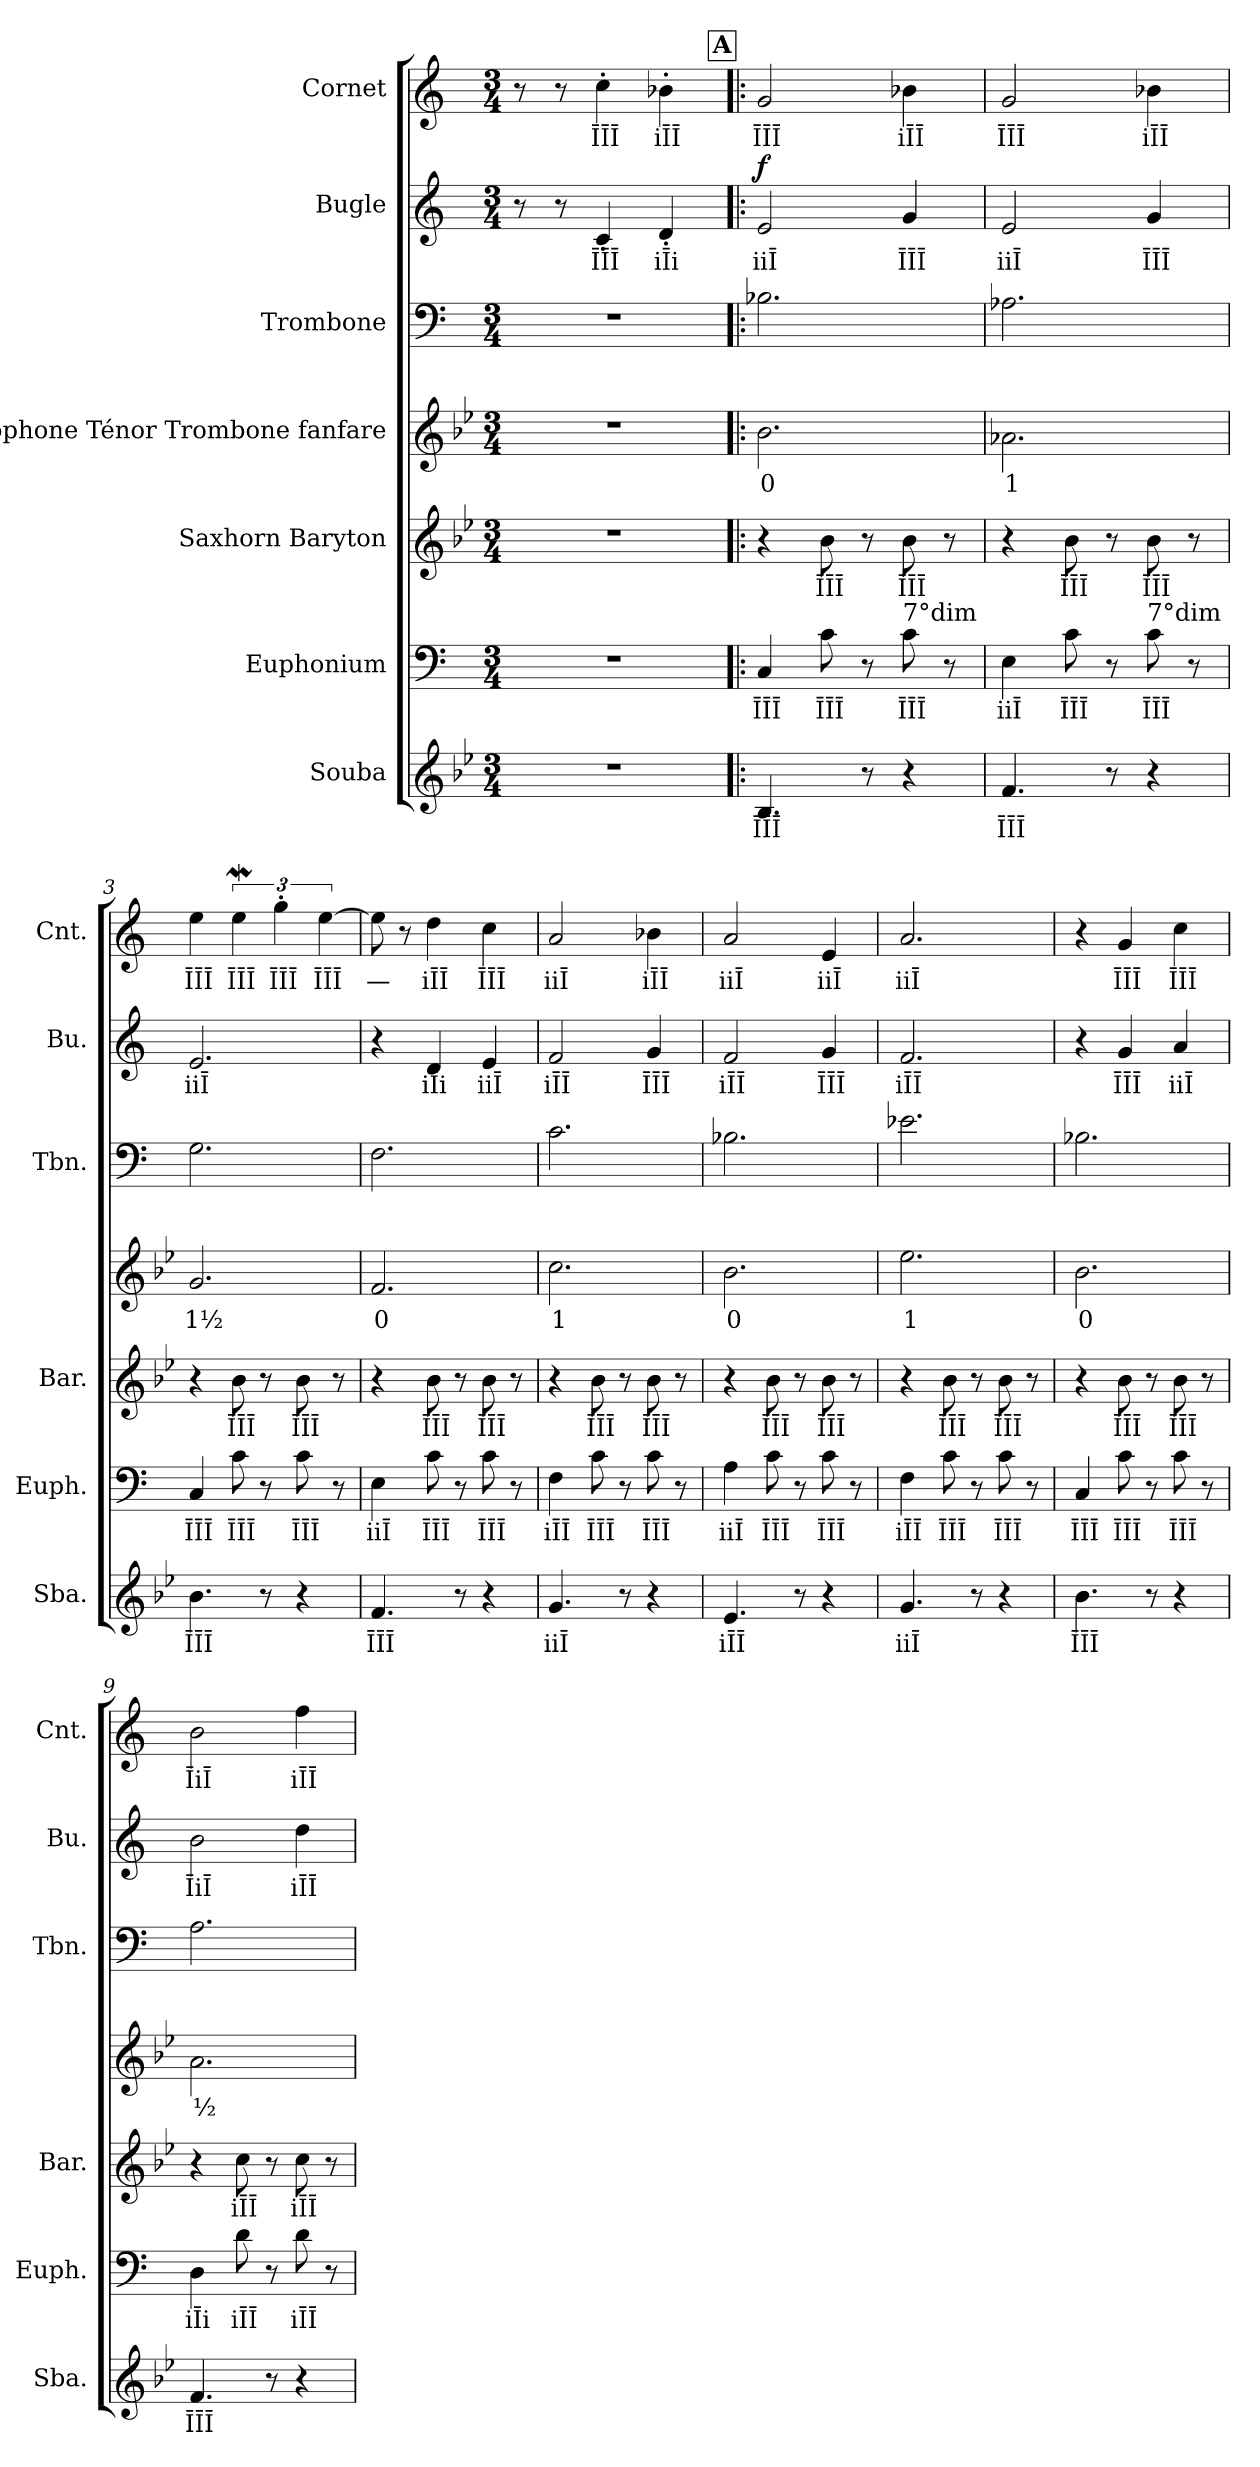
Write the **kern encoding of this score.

**kern	**text	**kern	**text	**kern	**text	**kern	**text	**kern	**kern	**text	**dynam	**kern	**text
*part7	*part7	*part6	*part6	*part5	*part5	*part4	*part4	*part3	*part2	*part2	*part2	*part1	*part1
*staff7	*staff7	*staff6	*staff6	*staff5	*staff5	*staff4	*staff4	*staff3	*staff2	*staff2	*staff2	*staff1	*staff1
*I"Souba	*	*I"Euphonium	*	*I"Saxhorn Baryton	*	*I"Saxophone Ténor Trombone fanfare	*	*I"Trombone	*I"Bugle	*	*	*I"Cornet	*
*I'Sba.	*	*I'Euph.	*	*I'Bar.	*	*	*	*I'Tbn.	*I'Bu.	*	*	*I'Cnt.	*
*clefG2	*	*clefF4	*	*clefG2	*	*clefG2	*	*clefF4	*clefG2	*	*	*clefG2	*
*ITrd15c26	*	*ITrd1c2	*	*ITrd8c14	*	*ITrd8c14	*	*	*ITrd1c2	*	*	*ITrd1c2	*
*k[b-e-]	*	*k[b-e-]	*	*k[b-e-]	*	*k[b-e-]	*	*k[]	*k[b-e-]	*	*	*k[b-e-]	*
*M3/4	*	*M3/4	*	*M3/4	*	*M3/4	*	*M3/4	*M3/4	*	*	*M3/4	*
*MM170	*	*MM170	*	*MM170	*	*MM170	*	*MM170	*MM170	*	*	*MM170	*
=	=	=	=	=	=	=	=	=	=	=	=	=	=
2.r	.	2.r	.	2.r	.	2.r	.	2.r	8r	.	.	8r	.
.	.	.	.	.	.	.	.	.	8r	.	.	8r	.
!	!	!	!	!	!	!	!	!	!	!LO:LY:b	!	!	!LO:LY:b
.	.	.	.	.	.	.	.	.	4B-'/	ĪĪĪ	.	4b-'\	ĪĪĪ
!	!	!	!	!	!	!	!	!	!	!LO:LY:b	!	!	!LO:LY:b
.	.	.	.	.	.	.	.	.	4c'/	iĪi	.	4a-X'\	iĪĪ
!!LO:REH:place=s1:a:B:fs=14:t=A
=1!|:	=1!|:	=1!|:	=1!|:	=1!|:	=1!|:	=1!|:	=1!|:	=1!|:	=1!|:	=1!|:	=1!|:	=1!|:	=1!|:
!	!LO:LY:b	!	!LO:LY:b	!	!	!	!LO:LY:b	!	!	!LO:LY:b	!LO:DY:b	!	!LO:LY:b
4.BBB-/	ĪĪĪ	4BB-/	ĪĪĪ	4r	.	2.B-\	0	2.B-X\	2d/	iiĪ	f	2f/	ĪĪĪ
!	!	!	!LO:LY:b	!	!LO:LY:b	!	!	!	!	!	!	!	!
.	.	8B-\	ĪĪĪ	8B-\	ĪĪĪ	.	.	.	.	.	.	.	.
8r	.	8r	.	8r	.	.	.	.	.	.	.	.	.
!	!	!LO:TX:a:t=7°dim	!	!	!	!	!	!	!	!	!	!	!
!	!	!	!LO:LY:b	!	!LO:LY:b	!	!	!	!	!LO:LY:b	!	!	!LO:LY:b
4r	.	8B-\	ĪĪĪ	8B-\	ĪĪĪ	.	.	.	4f/	ĪĪĪ	.	4a-X\	iĪĪ
.	.	8r	.	8r	.	.	.	.	.	.	.	.	.
=2	=2	=2	=2	=2	=2	=2	=2	=2	=2	=2	=2	=2	=2
!	!LO:LY:b	!	!LO:LY:b	!	!	!	!LO:LY:b	!	!	!LO:LY:b	!	!	!LO:LY:b
4.FF/	ĪĪĪ	4D\	iiĪ	4r	.	2.A-X\	1	2.A-X\	2d/	iiĪ	.	2f/	ĪĪĪ
!	!	!	!LO:LY:b	!	!LO:LY:b	!	!	!	!	!	!	!	!
.	.	8B-\	ĪĪĪ	8B-\	ĪĪĪ	.	.	.	.	.	.	.	.
8r	.	8r	.	8r	.	.	.	.	.	.	.	.	.
!	!	!LO:TX:a:t=7°dim	!	!	!	!	!	!	!	!	!	!	!
!	!	!	!LO:LY:b	!	!LO:LY:b	!	!	!	!	!LO:LY:b	!	!	!LO:LY:b
4r	.	8B-\	ĪĪĪ	8B-\	ĪĪĪ	.	.	.	4f/	ĪĪĪ	.	4a-X\	iĪĪ
.	.	8r	.	8r	.	.	.	.	.	.	.	.	.
=3	=3	=3	=3	=3	=3	=3	=3	=3	=3	=3	=3	=3	=3
!	!LO:LY:b	!	!LO:LY:b	!	!	!	!LO:LY:b	!	!	!LO:LY:b	!	!	!LO:LY:b
4.BB-\	ĪĪĪ	4BB-/	ĪĪĪ	4r	.	2.G/	1½	2.G\	2.d/	iiĪ	.	4dd\	ĪĪĪ
!	!	!	!LO:LY:b	!	!LO:LY:b	!	!	!	!	!	!	!	!LO:LY:b
.	.	8B-\	ĪĪĪ	8B-\	ĪĪĪ	.	.	.	.	.	.	6ddW\	ĪĪĪ
8r	.	8r	.	8r	.	.	.	.	.	.	.	.	.
!	!	!	!	!	!	!	!	!	!	!	!	!	!LO:LY:b
.	.	.	.	.	.	.	.	.	.	.	.	6ff'\	ĪĪĪ
!	!	!	!LO:LY:b	!	!LO:LY:b	!	!	!	!	!	!	!	!
4r	.	8B-\	ĪĪĪ	8B-\	ĪĪĪ	.	.	.	.	.	.	.	.
!	!	!	!	!	!	!	!	!	!	!	!	!	!LO:LY:b
.	.	.	.	.	.	.	.	.	.	.	.	[6dd\	ĪĪĪ
.	.	8r	.	8r	.	.	.	.	.	.	.	.	.
!!LO:PB:g=z
=4	=4	=4	=4	=4	=4	=4	=4	=4	=4	=4	=4	=4	=4
!	!LO:LY:b	!	!LO:LY:b	!	!	!	!LO:LY:b	!	!	!	!	!	!LO:LY:b
4.FF/	ĪĪĪ	4D\	iiĪ	4r	.	2.F/	0	2.F\	4r	.	.	8dd\]	—
.	.	.	.	.	.	.	.	.	.	.	.	8r	.
!	!	!	!LO:LY:b	!	!LO:LY:b	!	!	!	!	!LO:LY:b	!	!	!LO:LY:b
.	.	8B-\	ĪĪĪ	8B-\	ĪĪĪ	.	.	.	4c/	iĪi	.	4cc\	iĪĪ
8r	.	8r	.	8r	.	.	.	.	.	.	.	.	.
!	!	!	!LO:LY:b	!	!LO:LY:b	!	!	!	!	!LO:LY:b	!	!	!LO:LY:b
4r	.	8B-\	ĪĪĪ	8B-\	ĪĪĪ	.	.	.	4d/	iiĪ	.	4b-\	ĪĪĪ
.	.	8r	.	8r	.	.	.	.	.	.	.	.	.
=5	=5	=5	=5	=5	=5	=5	=5	=5	=5	=5	=5	=5	=5
!	!LO:LY:b	!	!LO:LY:b	!	!	!	!LO:LY:b	!	!	!LO:LY:b	!	!	!LO:LY:b
4.GG/	iiĪ	4E-\	iĪĪ	4r	.	2.c\	1	2.c\	2e-/	iĪĪ	.	2g/	iiĪ
!	!	!	!LO:LY:b	!	!LO:LY:b	!	!	!	!	!	!	!	!
.	.	8B-\	ĪĪĪ	8B-\	ĪĪĪ	.	.	.	.	.	.	.	.
8r	.	8r	.	8r	.	.	.	.	.	.	.	.	.
!	!	!	!LO:LY:b	!	!LO:LY:b	!	!	!	!	!LO:LY:b	!	!	!LO:LY:b
4r	.	8B-\	ĪĪĪ	8B-\	ĪĪĪ	.	.	.	4f/	ĪĪĪ	.	4a-X\	iĪĪ
.	.	8r	.	8r	.	.	.	.	.	.	.	.	.
=6	=6	=6	=6	=6	=6	=6	=6	=6	=6	=6	=6	=6	=6
!	!LO:LY:b	!	!LO:LY:b	!	!	!	!LO:LY:b	!	!	!LO:LY:b	!	!	!LO:LY:b
4.EE-/	iĪĪ	4G\	iiĪ	4r	.	2.B-\	0	2.B-X\	2e-/	iĪĪ	.	2g/	iiĪ
!	!	!	!LO:LY:b	!	!LO:LY:b	!	!	!	!	!	!	!	!
.	.	8B-\	ĪĪĪ	8B-\	ĪĪĪ	.	.	.	.	.	.	.	.
8r	.	8r	.	8r	.	.	.	.	.	.	.	.	.
!	!	!	!LO:LY:b	!	!LO:LY:b	!	!	!	!	!LO:LY:b	!	!	!LO:LY:b
4r	.	8B-\	ĪĪĪ	8B-\	ĪĪĪ	.	.	.	4f/	ĪĪĪ	.	4d/	iiĪ
.	.	8r	.	8r	.	.	.	.	.	.	.	.	.
=7	=7	=7	=7	=7	=7	=7	=7	=7	=7	=7	=7	=7	=7
!	!LO:LY:b	!	!LO:LY:b	!	!	!	!LO:LY:b	!	!	!LO:LY:b	!	!	!LO:LY:b
4.GG/	iiĪ	4E-\	iĪĪ	4r	.	2.e-\	1	2.e-X\	2.e-/	iĪĪ	.	2.g/	iiĪ
!	!	!	!LO:LY:b	!	!LO:LY:b	!	!	!	!	!	!	!	!
.	.	8B-\	ĪĪĪ	8B-\	ĪĪĪ	.	.	.	.	.	.	.	.
8r	.	8r	.	8r	.	.	.	.	.	.	.	.	.
!	!	!	!LO:LY:b	!	!LO:LY:b	!	!	!	!	!	!	!	!
4r	.	8B-\	ĪĪĪ	8B-\	ĪĪĪ	.	.	.	.	.	.	.	.
.	.	8r	.	8r	.	.	.	.	.	.	.	.	.
=8	=8	=8	=8	=8	=8	=8	=8	=8	=8	=8	=8	=8	=8
!	!LO:LY:b	!	!LO:LY:b	!	!	!	!LO:LY:b	!	!	!	!	!	!
4.BB-\	ĪĪĪ	4BB-/	ĪĪĪ	4r	.	2.B-\	0	2.B-X\	4r	.	.	4r	.
!	!	!	!LO:LY:b	!	!LO:LY:b	!	!	!	!	!LO:LY:b	!	!	!LO:LY:b
.	.	8B-\	ĪĪĪ	8B-\	ĪĪĪ	.	.	.	4f/	ĪĪĪ	.	4f/	ĪĪĪ
8r	.	8r	.	8r	.	.	.	.	.	.	.	.	.
!	!	!	!LO:LY:b	!	!LO:LY:b	!	!	!	!	!LO:LY:b	!	!	!LO:LY:b
4r	.	8B-\	ĪĪĪ	8B-\	ĪĪĪ	.	.	.	4g/	iiĪ	.	4b-\	ĪĪĪ
.	.	8r	.	8r	.	.	.	.	.	.	.	.	.
!!LO:PB:g=z
=9	=9	=9	=9	=9	=9	=9	=9	=9	=9	=9	=9	=9	=9
!	!LO:LY:b	!	!LO:LY:b	!	!	!	!LO:LY:b	!	!	!LO:LY:b	!	!	!LO:LY:b
4.FF/	ĪĪĪ	4C\	iĪi	4r	.	2.A\	½	2.A\	2a\	ĪiĪ	.	2a\	ĪiĪ
!	!	!	!LO:LY:b	!	!LO:LY:b	!	!	!	!	!	!	!	!
.	.	8c\	iĪĪ	8c\	iĪĪ	.	.	.	.	.	.	.	.
8r	.	8r	.	8r	.	.	.	.	.	.	.	.	.
!	!	!	!LO:LY:b	!	!LO:LY:b	!	!	!	!	!LO:LY:b	!	!	!LO:LY:b
4r	.	8c\	iĪĪ	8c\	iĪĪ	.	.	.	4cc\	iĪĪ	.	4ee-\	iĪĪ
.	.	8r	.	8r	.	.	.	.	.	.	.	.	.
=	=	=	=	=	=	=	=	=	=	=	=	=	=
*-	*-	*-	*-	*-	*-	*-	*-	*-	*-	*-	*-	*-	*-
